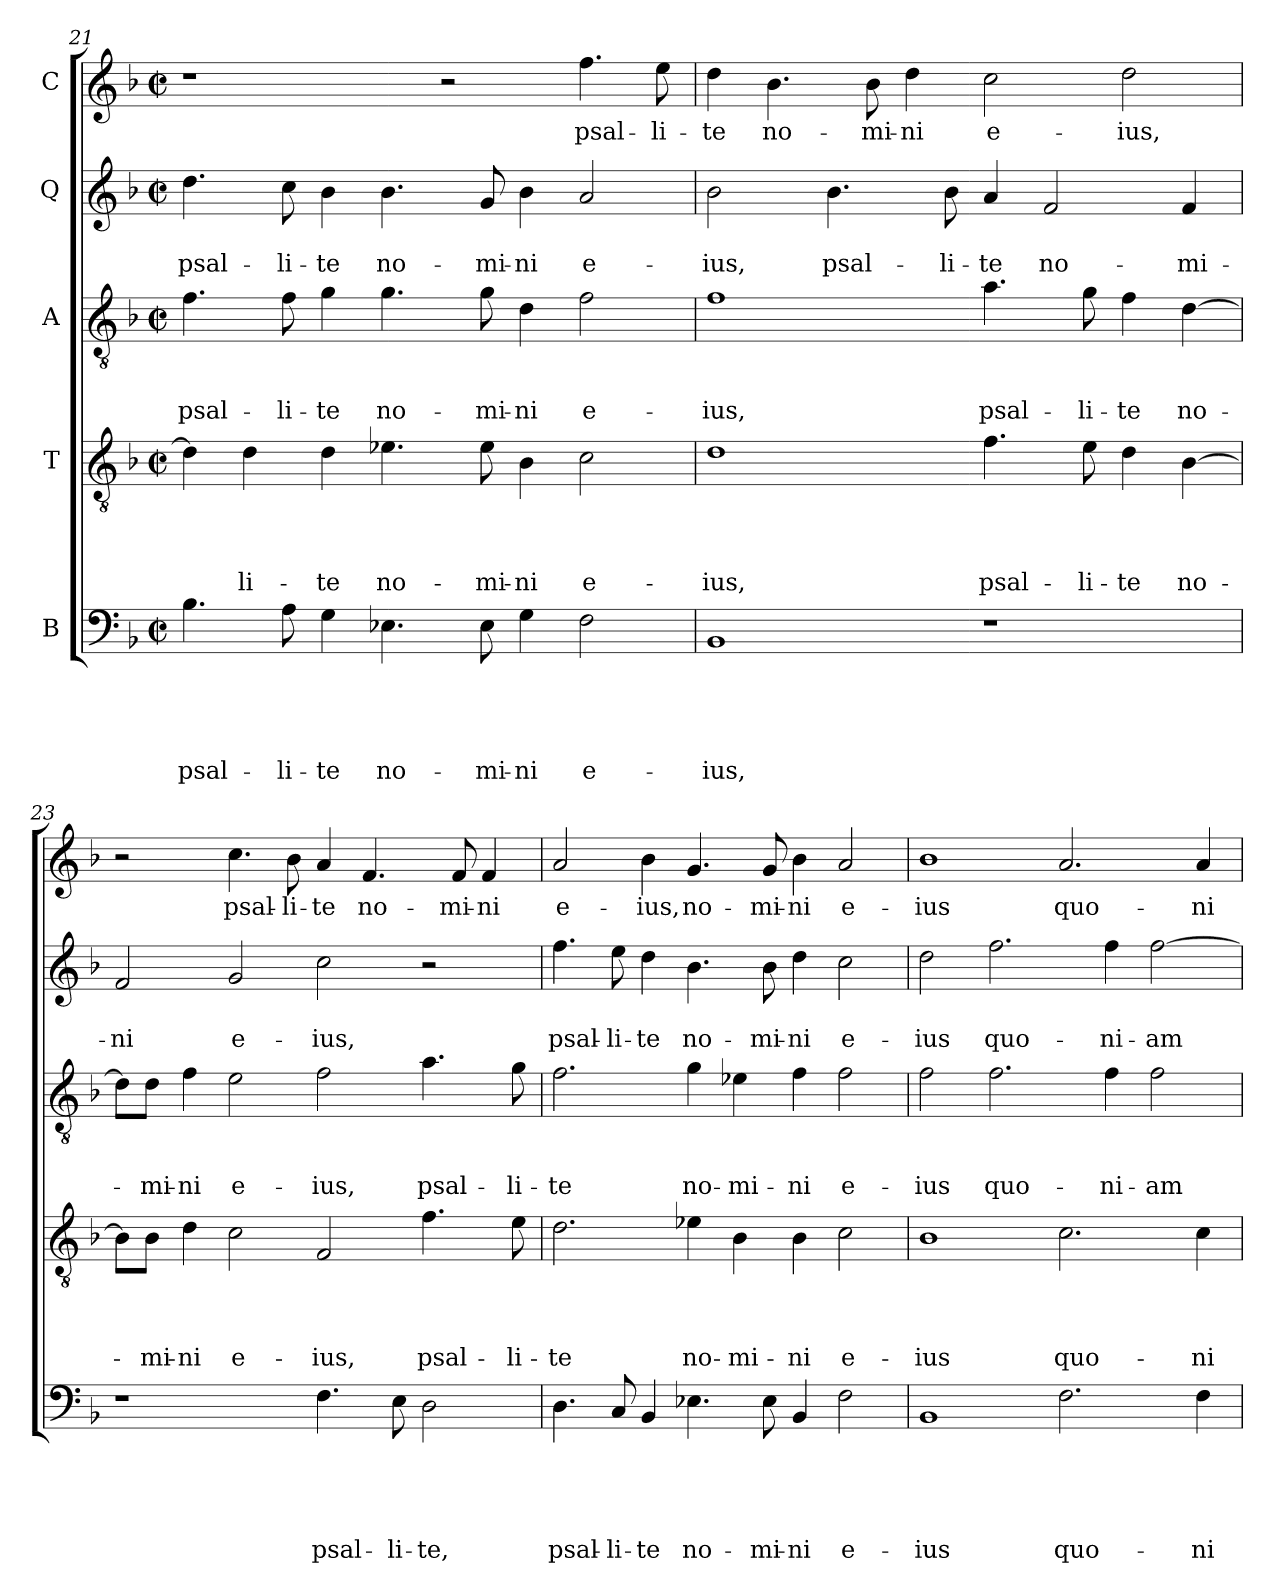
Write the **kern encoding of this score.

**kern	**text	**text	**text	**text	**text	**kern	**text	**text	**text	**text	**kern	**text	**text	**text	**kern	**text	**text	**kern	**text
*part5	*part5	*part5	*part5	*part5	*part5	*part4	*part4	*part4	*part4	*part4	*part3	*part3	*part3	*part3	*part2	*part2	*part2	*part1	*part1
*staff5	*staff5	*staff5	*staff5	*staff5	*staff5	*staff4	*staff4	*staff4	*staff4	*staff4	*staff3	*staff3	*staff3	*staff3	*staff2	*staff2	*staff2	*staff1	*staff1
*I"B	*	*	*	*	*	*I"T	*	*	*	*	*I"A	*	*	*	*I"Q	*	*	*I"C	*
!!LO:LB:g=z
*clefF4	*	*	*	*	*	*clefGv2	*	*	*	*	*clefGv2	*	*	*	*clefG2	*	*	*clefG2	*
*k[b-]	*	*	*	*	*	*k[b-]	*	*	*	*	*k[b-]	*	*	*	*k[b-]	*	*	*k[b-]	*
*F:	*	*	*	*	*	*F:	*	*	*	*	*F:	*	*	*	*F:	*	*	*F:	*
*M2/2	*	*	*	*	*	*M2/2	*	*	*	*	*M2/2	*	*	*	*M2/2	*	*	*M2/2	*
*met(c|)	*	*	*	*	*	*met(c|)	*	*	*	*	*met(c|)	*	*	*	*met(c|)	*	*	*met(c|)	*
=21	=21	=21	=21	=21	=21	=21	=21	=21	=21	=21	=21	=21	=21	=21	=21	=21	=21	=21	=21
!	!	!	!	!	!LO:LY:b	!	!	!	!	!	!	!	!	!LO:LY:b	!	!	!LO:LY:b	!	!
4.B-\	.	.	.	.	psal-	4d\]	.	.	.	.	4.f\	.	.	psal-	4.dd\	.	psal-	1r	.
!	!	!	!	!	!	!	!	!	!	!LO:LY:b	!	!	!	!	!	!	!	!	!
.	.	.	.	.	.	4d\	.	.	.	-li-	.	.	.	.	.	.	.	.	.
!	!	!	!	!	!LO:LY:b	!	!	!	!	!	!	!	!	!LO:LY:b	!	!	!LO:LY:b	!	!
8A\	.	.	.	.	-li-	.	.	.	.	.	8f\	.	.	-li-	8cc\	.	-li-	.	.
!	!	!	!	!	!LO:LY:b	!	!	!	!	!LO:LY:b	!	!	!	!LO:LY:b	!	!	!LO:LY:b	!	!
4G\	.	.	.	.	-te	4d\	.	.	.	-te	4g\	.	.	-te	4b-\	.	-te	.	.
!	!	!	!	!	!LO:LY:b	!	!	!	!	!LO:LY:b	!	!	!	!LO:LY:b	!	!	!LO:LY:b	!	!
4.E-X\	.	.	.	.	no-	4.e-X\	.	.	.	no-	4.g\	.	.	no-	4.b-\	.	no-	.	.
.	.	.	.	.	.	.	.	.	.	.	.	.	.	.	.	.	.	2r	.
!	!	!	!	!	!LO:LY:b	!	!	!	!	!LO:LY:b	!	!	!	!LO:LY:b	!	!	!LO:LY:b	!	!
8E-\	.	.	.	.	-mi-	8e-\	.	.	.	-mi-	8g\	.	.	-mi-	8g/	.	-mi-	.	.
!	!	!	!	!	!LO:LY:b	!	!	!	!	!LO:LY:b	!	!	!	!LO:LY:b	!	!	!LO:LY:b	!	!
4G\	.	.	.	.	-ni	4B-\	.	.	.	-ni	4d\	.	.	-ni	4b-\	.	-ni	.	.
!	!	!	!	!	!LO:LY:b	!	!	!	!	!LO:LY:b	!	!	!	!LO:LY:b	!	!	!LO:LY:b	!	!LO:LY:b
2F\	.	.	.	.	e-	2c\	.	.	.	e-	2f\	.	.	e-	2a/	.	e-	4.ff\	psal-
!	!	!	!	!	!	!	!	!	!	!	!	!	!	!	!	!	!	!	!LO:LY:b
.	.	.	.	.	.	.	.	.	.	.	.	.	.	.	.	.	.	8ee\	-li-
=22	=22	=22	=22	=22	=22	=22	=22	=22	=22	=22	=22	=22	=22	=22	=22	=22	=22	=22	=22
!	!	!	!	!	!LO:LY:b	!	!	!	!	!LO:LY:b	!	!	!	!LO:LY:b	!	!	!LO:LY:b	!	!LO:LY:b
1BB-	.	.	.	.	-ius,	1d	.	.	.	-ius,	1f	.	.	-ius,	2b-\	.	-ius,	4dd\	-te
!	!	!	!	!	!	!	!	!	!	!	!	!	!	!	!	!	!	!	!LO:LY:b
.	.	.	.	.	.	.	.	.	.	.	.	.	.	.	.	.	.	4.b-\	no-
!	!	!	!	!	!	!	!	!	!	!	!	!	!	!	!	!	!LO:LY:b	!	!
.	.	.	.	.	.	.	.	.	.	.	.	.	.	.	4.b-\	.	psal-	.	.
!	!	!	!	!	!	!	!	!	!	!	!	!	!	!	!	!	!	!	!LO:LY:b
.	.	.	.	.	.	.	.	.	.	.	.	.	.	.	.	.	.	8b-\	-mi-
!	!	!	!	!	!	!	!	!	!	!	!	!	!	!	!	!	!	!	!LO:LY:b
.	.	.	.	.	.	.	.	.	.	.	.	.	.	.	.	.	.	4dd\	-ni
!	!	!	!	!	!	!	!	!	!	!	!	!	!	!	!	!	!LO:LY:b	!	!
.	.	.	.	.	.	.	.	.	.	.	.	.	.	.	8b-\	.	-li-	.	.
!	!	!	!	!	!	!	!	!	!	!LO:LY:b	!	!	!	!LO:LY:b	!	!	!LO:LY:b	!	!LO:LY:b
1r	.	.	.	.	.	4.f\	.	.	.	psal-	4.a\	.	.	psal-	4a/	.	-te	2cc\	e-
!	!	!	!	!	!	!	!	!	!	!	!	!	!	!	!	!	!LO:LY:b	!	!
.	.	.	.	.	.	.	.	.	.	.	.	.	.	.	2f/	.	no-	.	.
!	!	!	!	!	!	!	!	!	!	!LO:LY:b	!	!	!	!LO:LY:b	!	!	!	!	!
.	.	.	.	.	.	8e\	.	.	.	-li-	8g\	.	.	-li-	.	.	.	.	.
!	!	!	!	!	!	!	!	!	!	!LO:LY:b	!	!	!	!LO:LY:b	!	!	!	!	!LO:LY:b
.	.	.	.	.	.	4d\	.	.	.	-te	4f\	.	.	-te	.	.	.	2dd\	-ius,
!	!	!	!	!	!	!	!	!	!	!LO:LY:b	!	!	!	!LO:LY:b	!	!	!LO:LY:b	!	!
.	.	.	.	.	.	[4B-\	.	.	.	no-	[4d\	.	.	no-	4f/	.	-mi-	.	.
=23	=23	=23	=23	=23	=23	=23	=23	=23	=23	=23	=23	=23	=23	=23	=23	=23	=23	=23	=23
!	!	!	!	!	!	!	!	!	!	!	!	!	!	!	!	!	!LO:LY:b	!	!
1r	.	.	.	.	.	8B-\L]	.	.	.	.	8d\L]	.	.	.	2f/	.	-ni	2r	.
!	!	!	!	!	!	!	!	!	!	!LO:LY:b	!	!	!	!LO:LY:b	!	!	!	!	!
.	.	.	.	.	.	8B-\J	.	.	.	-mi-	8d\J	.	.	-mi-	.	.	.	.	.
!	!	!	!	!	!	!	!	!	!	!LO:LY:b	!	!	!	!LO:LY:b	!	!	!	!	!
.	.	.	.	.	.	4d\	.	.	.	-ni	4f\	.	.	-ni	.	.	.	.	.
!	!	!	!	!	!	!	!	!	!	!LO:LY:b	!	!	!	!LO:LY:b	!	!	!LO:LY:b	!	!LO:LY:b
.	.	.	.	.	.	2c\	.	.	.	e-	2e\	.	.	e-	2g/	.	e-	4.cc\	psal-
!	!	!	!	!	!	!	!	!	!	!	!	!	!	!	!	!	!	!	!LO:LY:b
.	.	.	.	.	.	.	.	.	.	.	.	.	.	.	.	.	.	8b-\	-li-
!	!	!	!	!	!LO:LY:b	!	!	!	!	!LO:LY:b	!	!	!	!LO:LY:b	!	!	!LO:LY:b	!	!LO:LY:b
4.F\	.	.	.	.	psal-	2F/	.	.	.	-ius,	2f\	.	.	-ius,	2cc\	.	-ius,	4a/	-te
!	!	!	!	!	!	!	!	!	!	!	!	!	!	!	!	!	!	!	!LO:LY:b
.	.	.	.	.	.	.	.	.	.	.	.	.	.	.	.	.	.	4.f/	no-
!	!	!	!	!	!LO:LY:b	!	!	!	!	!	!	!	!	!	!	!	!	!	!
8E\	.	.	.	.	-li-	.	.	.	.	.	.	.	.	.	.	.	.	.	.
!	!	!	!	!	!LO:LY:b	!	!	!	!	!LO:LY:b	!	!	!	!LO:LY:b	!	!	!	!	!
2D\	.	.	.	.	-te,	4.f\	.	.	.	psal-	4.a\	.	.	psal-	2r	.	.	.	.
!	!	!	!	!	!	!	!	!	!	!	!	!	!	!	!	!	!	!	!LO:LY:b
.	.	.	.	.	.	.	.	.	.	.	.	.	.	.	.	.	.	8f/	-mi-
!	!	!	!	!	!	!	!	!	!	!	!	!	!	!	!	!	!	!	!LO:LY:b
.	.	.	.	.	.	.	.	.	.	.	.	.	.	.	.	.	.	4f/	-ni
!	!	!	!	!	!	!	!	!	!	!LO:LY:b	!	!	!	!LO:LY:b	!	!	!	!	!
.	.	.	.	.	.	8e\	.	.	.	-li-	8g\	.	.	-li-	.	.	.	.	.
=24	=24	=24	=24	=24	=24	=24	=24	=24	=24	=24	=24	=24	=24	=24	=24	=24	=24	=24	=24
!	!	!	!	!	!LO:LY:b	!	!	!	!	!LO:LY:b	!	!	!	!LO:LY:b	!	!	!LO:LY:b	!	!LO:LY:b
4.D\	.	.	.	.	psal-	2.d\	.	.	.	-te	2.f\	.	.	-te	4.ff\	.	psal-	2a/	e-
!	!	!	!	!	!LO:LY:b	!	!	!	!	!	!	!	!	!	!	!	!LO:LY:b	!	!
8C/	.	.	.	.	-li-	.	.	.	.	.	.	.	.	.	8ee\	.	-li-	.	.
!	!	!	!	!	!LO:LY:b	!	!	!	!	!	!	!	!	!	!	!	!LO:LY:b	!	!LO:LY:b
4BB-/	.	.	.	.	-te	.	.	.	.	.	.	.	.	.	4dd\	.	-te	4b-\	-ius,
!	!	!	!	!	!LO:LY:b	!	!	!	!	!LO:LY:b	!	!	!	!LO:LY:b	!	!	!LO:LY:b	!	!LO:LY:b
4.E-X\	.	.	.	.	no-	4e-X\	.	.	.	no-	4g\	.	.	no-	4.b-\	.	no-	4.g/	no-
!	!	!	!	!	!	!	!	!	!	!LO:LY:b	!	!	!	!LO:LY:b	!	!	!	!	!
.	.	.	.	.	.	4B-\	.	.	.	-mi-	4e-X\	.	.	-mi-	.	.	.	.	.
!	!	!	!	!	!LO:LY:b	!	!	!	!	!	!	!	!	!	!	!	!LO:LY:b	!	!LO:LY:b
8E-\	.	.	.	.	-mi-	.	.	.	.	.	.	.	.	.	8b-\	.	-mi-	8g/	-mi-
!	!	!	!	!	!LO:LY:b	!	!	!	!	!LO:LY:b	!	!	!	!LO:LY:b	!	!	!LO:LY:b	!	!LO:LY:b
4BB-/	.	.	.	.	-ni	4B-\	.	.	.	-ni	4f\	.	.	-ni	4dd\	.	-ni	4b-\	-ni
!	!	!	!	!	!LO:LY:b	!	!	!	!	!LO:LY:b	!	!	!	!LO:LY:b	!	!	!LO:LY:b	!	!LO:LY:b
2F\	.	.	.	.	e-	2c\	.	.	.	e-	2f\	.	.	e-	2cc\	.	e-	2a/	e-
!!LO:LB:g=z
=25	=25	=25	=25	=25	=25	=25	=25	=25	=25	=25	=25	=25	=25	=25	=25	=25	=25	=25	=25
!	!	!	!	!	!LO:LY:b	!	!	!	!	!LO:LY:b	!	!	!	!LO:LY:b	!	!	!LO:LY:b	!	!LO:LY:b
1BB-	.	.	.	.	-ius	1B-	.	.	.	-ius	2f\	.	.	-ius	2dd\	.	-ius	1b-	-ius
!	!	!	!	!	!	!	!	!	!	!	!	!	!	!LO:LY:b	!	!	!LO:LY:b	!	!
.	.	.	.	.	.	.	.	.	.	.	2.f\	.	.	quo-	2.ff\	.	quo-	.	.
!	!	!	!	!	!LO:LY:b	!	!	!	!	!LO:LY:b	!	!	!	!	!	!	!	!	!LO:LY:b
2.F\	.	.	.	.	quo-	2.c\	.	.	.	quo-	.	.	.	.	.	.	.	2.a/	quo-
!	!	!	!	!	!	!	!	!	!	!	!	!	!	!LO:LY:b	!	!	!LO:LY:b	!	!
.	.	.	.	.	.	.	.	.	.	.	4f\	.	.	-ni-	4ff\	.	-ni-	.	.
!	!	!	!	!	!	!	!	!	!	!	!	!	!	!LO:LY:b	!	!	!LO:LY:b	!	!
.	.	.	.	.	.	.	.	.	.	.	2f\	.	.	-am	[2ff\	.	-am	.	.
!	!	!	!	!	!LO:LY:b	!	!	!	!	!LO:LY:b	!	!	!	!	!	!	!	!	!LO:LY:b
4F\	.	.	.	.	-ni-	4c\	.	.	.	-ni-	.	.	.	.	.	.	.	4a/	-ni-
=	=	=	=	=	=	=	=	=	=	=	=	=	=	=	=	=	=	=	=
*-	*-	*-	*-	*-	*-	*-	*-	*-	*-	*-	*-	*-	*-	*-	*-	*-	*-	*-	*-
